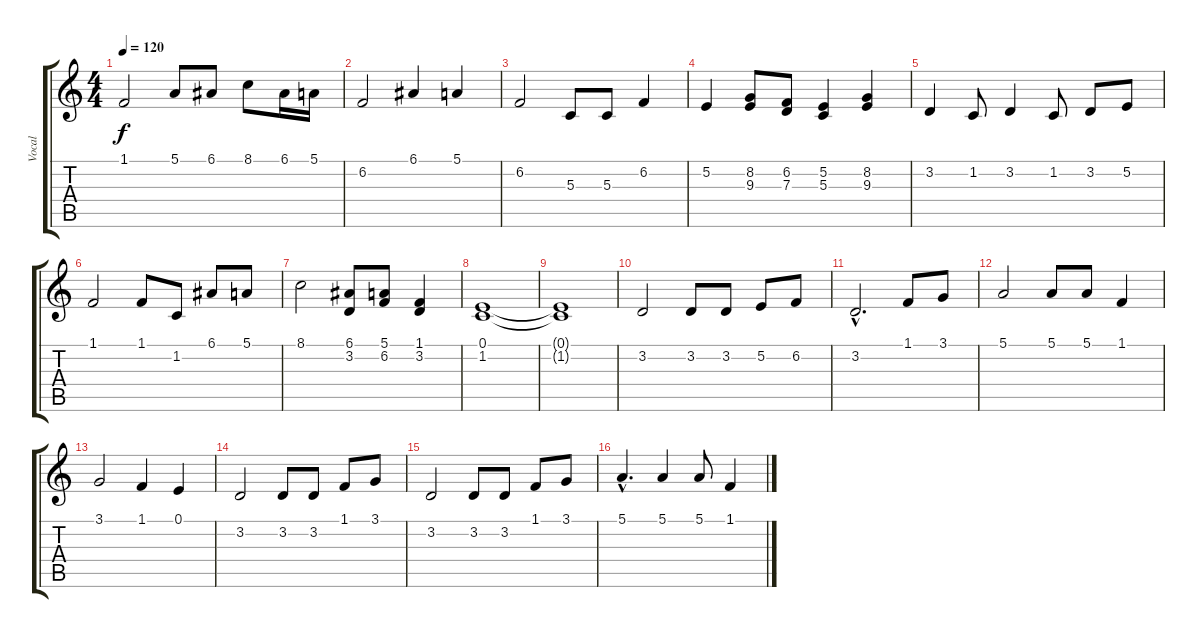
\track ("Vocal" "Vocal") {instrument oboe}
\staff {score tabs}
\tuning (E4 B3 G3 D3 A2 E2) {hide}
\ts (4 4)
\tempo 120
\clef g2
\ks c
1.1.2{dy f} 5.1.8 6.1.8 8.1.8 6.1.16 5.1.16 |
6.2.2 6.1.4 5.1.4 |
6.2.2 5.3.8 5.3.8 6.2.4 |
5.2.4 (8.2 9.3).8 (6.2 7.3).8 (5.2 5.3).4 (8.2 9.3).4 |
3.2.4 1.2.8 3.2.4 1.2.8 3.2.8 5.2.8 |
1.1.2 1.1.8 1.2.8 6.1.8 5.1.8 |
8.1.2 (6.1 3.2).8 (5.1 6.2).8 (1.1 3.2).4 |
(0.1 1.2).1 |
(0.1{t} 1.2{t}).1 |
3.2.2 3.2.8 3.2.8 5.2.8 6.2.8 |
3.2{hac}.2{d} 1.1.8 3.1.8 |
5.1.2 5.1.8 5.1.8 1.1.4 |
3.1.2 1.1.4 0.1.4 |
3.2.2 3.2.8 3.2.8 1.1.8 3.1.8 |
3.2.2 3.2.8 3.2.8 1.1.8 3.1.8 |
5.1{hac}.4{d} 5.1.4 5.1.8 1.1.4
